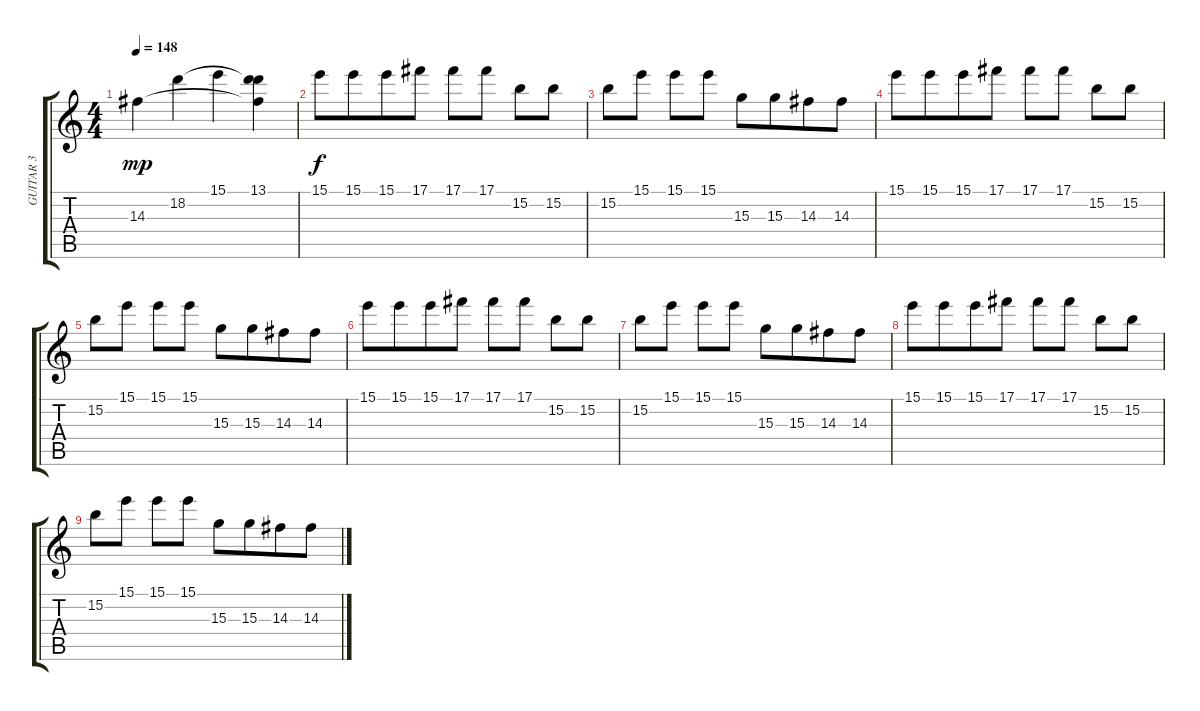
\track ("GUITAR 3" "GUITAR 3") {instrument overdrivenguitar}
\staff {score tabs}
\tuning (Db4 Ab3 E3 B2 Gb2 B1) {hide}
\ts (4 4)
\tempo 148
\clef g2
\ks c
14.3.4{dy mp} 18.2.4 15.1.4{beam merge} (13.1 18.2{t} 14.3{t}).4 |
15.1.8{dy f beam merge} 15.1.8{beam merge} 15.1.8 17.1.8 17.1.8 17.1.8 15.2.8 15.2.8 |
15.2.8{beam merge} 15.1.8 15.1.8{beam merge} 15.1.8 15.3.8{beam merge} 15.3.8{beam merge} 14.3.8{beam merge} 14.3.8 |
15.1.8{beam merge} 15.1.8{beam merge} 15.1.8 17.1.8 17.1.8 17.1.8 15.2.8 15.2.8 |
15.2.8{beam merge} 15.1.8 15.1.8{beam merge} 15.1.8 15.3.8{beam merge} 15.3.8{beam merge} 14.3.8{beam merge} 14.3.8 |
15.1.8{beam merge} 15.1.8{beam merge} 15.1.8 17.1.8 17.1.8 17.1.8 15.2.8 15.2.8 |
15.2.8{beam merge} 15.1.8 15.1.8{beam merge} 15.1.8 15.3.8{beam merge} 15.3.8{beam merge} 14.3.8{beam merge} 14.3.8 |
15.1.8{beam merge} 15.1.8{beam merge} 15.1.8 17.1.8 17.1.8 17.1.8 15.2.8 15.2.8 |
15.2.8{beam merge} 15.1.8 15.1.8{beam merge} 15.1.8 15.3.8{beam merge} 15.3.8{beam merge} 14.3.8{beam merge} 14.3.8
